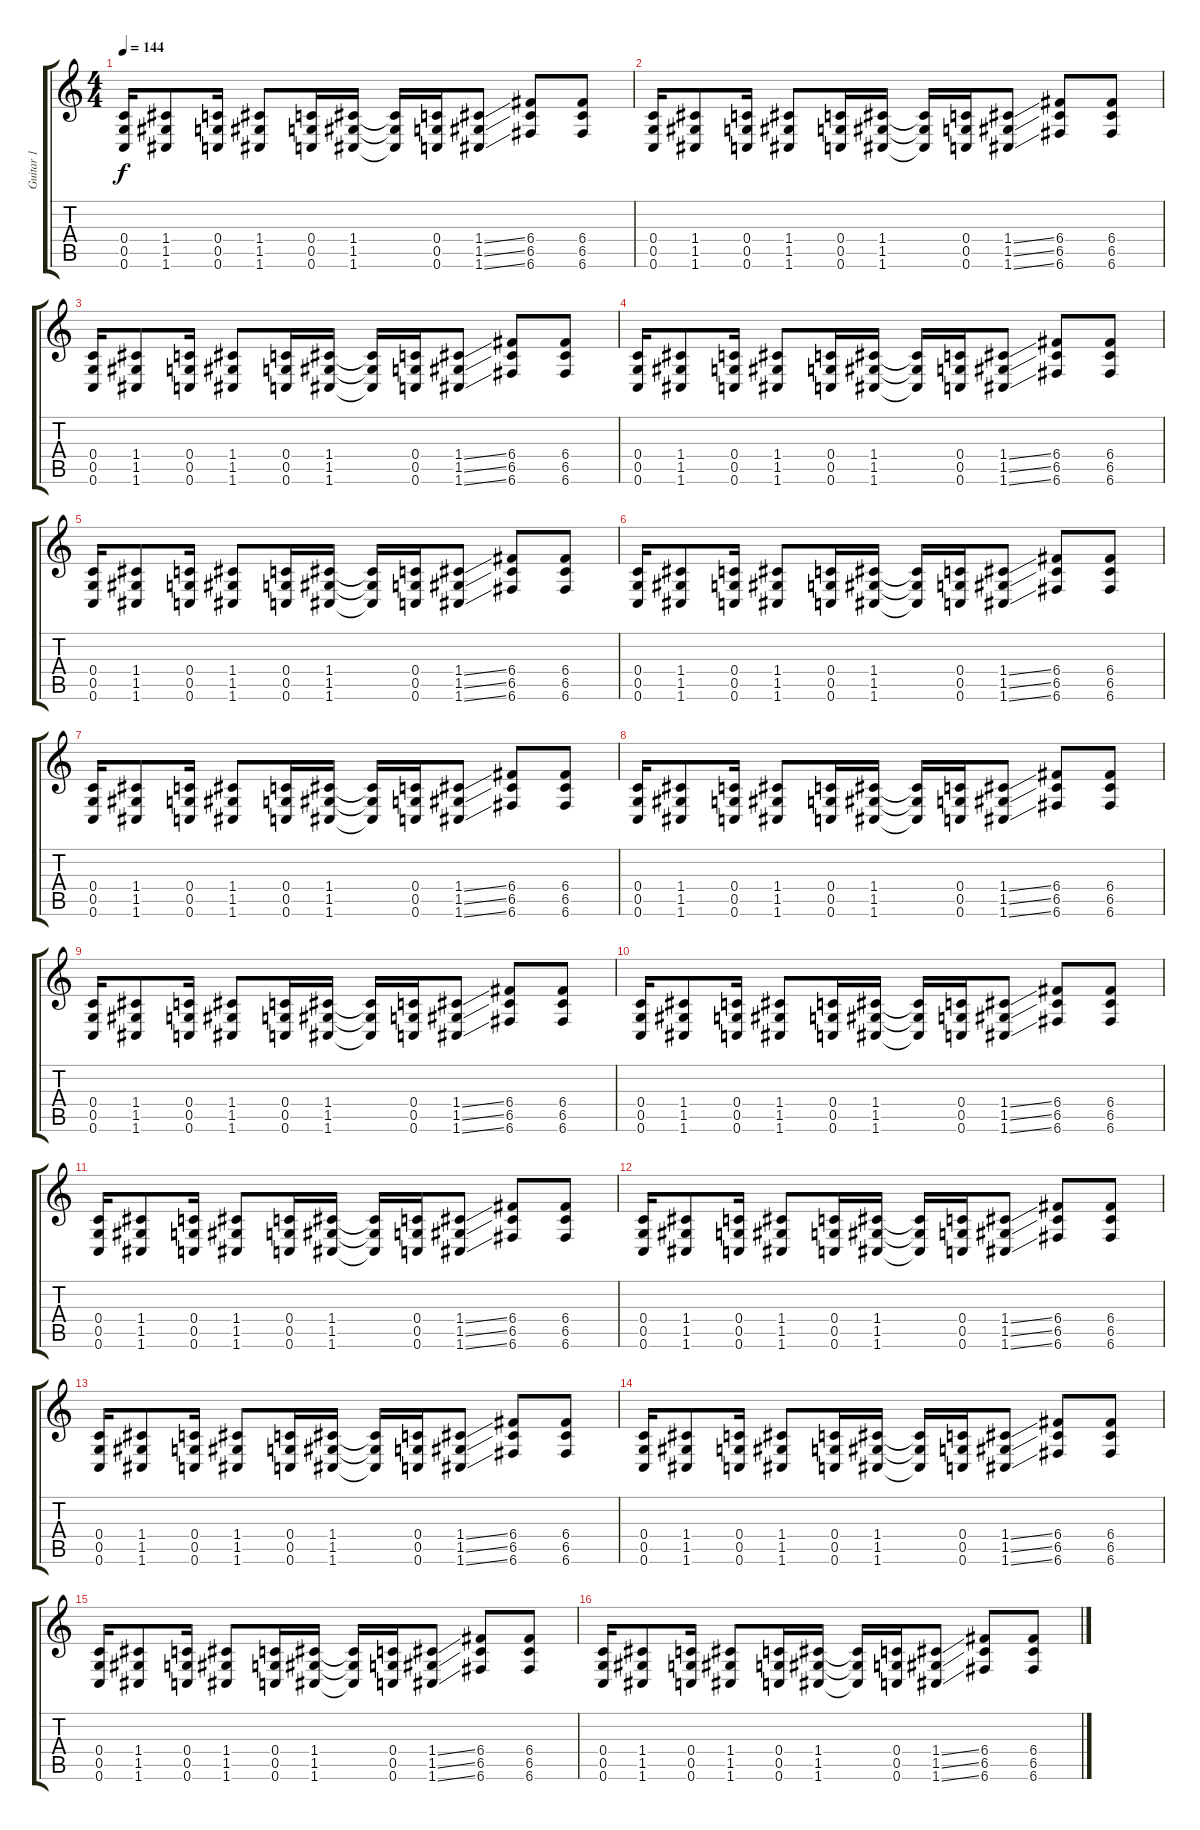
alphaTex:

\track ("Guitar 1" "Guitar 1") {instrument overdrivenguitar}
\staff {score tabs}
\tuning (D4 A3 F3 C3 G2 C2) {hide}
\ts (4 4)
\tempo 144
\clef g2
\ks c
(0.4 0.5 0.6).16{dy f} (1.4 1.5 1.6).8 (0.4 0.5 0.6).16 (1.4 1.5 1.6).8 (0.4 0.5 0.6).16 (1.4 1.5 1.6).16 (1.4{t} 1.5{t} 1.6{t}).16 (0.4 0.5 0.6).16 (1.4{ss} 1.5{ss} 1.6{ss}).8 (6.4 6.5 6.6).8 (6.4 6.5 6.6).8 |
(0.4 0.5 0.6).16 (1.4 1.5 1.6).8 (0.4 0.5 0.6).16 (1.4 1.5 1.6).8 (0.4 0.5 0.6).16 (1.4 1.5 1.6).16 (1.4{t} 1.5{t} 1.6{t}).16 (0.4 0.5 0.6).16 (1.4{ss} 1.5{ss} 1.6{ss}).8 (6.4 6.5 6.6).8 (6.4 6.5 6.6).8 |
(0.4 0.5 0.6).16 (1.4 1.5 1.6).8 (0.4 0.5 0.6).16 (1.4 1.5 1.6).8 (0.4 0.5 0.6).16 (1.4 1.5 1.6).16 (1.4{t} 1.5{t} 1.6{t}).16 (0.4 0.5 0.6).16 (1.4{ss} 1.5{ss} 1.6{ss}).8 (6.4 6.5 6.6).8 (6.4 6.5 6.6).8 |
(0.4 0.5 0.6).16 (1.4 1.5 1.6).8 (0.4 0.5 0.6).16 (1.4 1.5 1.6).8 (0.4 0.5 0.6).16 (1.4 1.5 1.6).16 (1.4{t} 1.5{t} 1.6{t}).16 (0.4 0.5 0.6).16 (1.4{ss} 1.5{ss} 1.6{ss}).8 (6.4 6.5 6.6).8 (6.4 6.5 6.6).8 |
(0.4 0.5 0.6).16 (1.4 1.5 1.6).8 (0.4 0.5 0.6).16 (1.4 1.5 1.6).8 (0.4 0.5 0.6).16 (1.4 1.5 1.6).16 (1.4{t} 1.5{t} 1.6{t}).16 (0.4 0.5 0.6).16 (1.4{ss} 1.5{ss} 1.6{ss}).8 (6.4 6.5 6.6).8 (6.4 6.5 6.6).8 |
(0.4 0.5 0.6).16 (1.4 1.5 1.6).8 (0.4 0.5 0.6).16 (1.4 1.5 1.6).8 (0.4 0.5 0.6).16 (1.4 1.5 1.6).16 (1.4{t} 1.5{t} 1.6{t}).16 (0.4 0.5 0.6).16 (1.4{ss} 1.5{ss} 1.6{ss}).8 (6.4 6.5 6.6).8 (6.4 6.5 6.6).8 |
(0.4 0.5 0.6).16 (1.4 1.5 1.6).8 (0.4 0.5 0.6).16 (1.4 1.5 1.6).8 (0.4 0.5 0.6).16 (1.4 1.5 1.6).16 (1.4{t} 1.5{t} 1.6{t}).16 (0.4 0.5 0.6).16 (1.4{ss} 1.5{ss} 1.6{ss}).8 (6.4 6.5 6.6).8 (6.4 6.5 6.6).8 |
(0.4 0.5 0.6).16 (1.4 1.5 1.6).8 (0.4 0.5 0.6).16 (1.4 1.5 1.6).8 (0.4 0.5 0.6).16 (1.4 1.5 1.6).16 (1.4{t} 1.5{t} 1.6{t}).16 (0.4 0.5 0.6).16 (1.4{ss} 1.5{ss} 1.6{ss}).8 (6.4 6.5 6.6).8 (6.4 6.5 6.6).8 |
(0.4 0.5 0.6).16 (1.4 1.5 1.6).8 (0.4 0.5 0.6).16 (1.4 1.5 1.6).8 (0.4 0.5 0.6).16 (1.4 1.5 1.6).16 (1.4{t} 1.5{t} 1.6{t}).16 (0.4 0.5 0.6).16 (1.4{ss} 1.5{ss} 1.6{ss}).8 (6.4 6.5 6.6).8 (6.4 6.5 6.6).8 |
(0.4 0.5 0.6).16 (1.4 1.5 1.6).8 (0.4 0.5 0.6).16 (1.4 1.5 1.6).8 (0.4 0.5 0.6).16 (1.4 1.5 1.6).16 (1.4{t} 1.5{t} 1.6{t}).16 (0.4 0.5 0.6).16 (1.4{ss} 1.5{ss} 1.6{ss}).8 (6.4 6.5 6.6).8 (6.4 6.5 6.6).8 |
(0.4 0.5 0.6).16 (1.4 1.5 1.6).8 (0.4 0.5 0.6).16 (1.4 1.5 1.6).8 (0.4 0.5 0.6).16 (1.4 1.5 1.6).16 (1.4{t} 1.5{t} 1.6{t}).16 (0.4 0.5 0.6).16 (1.4{ss} 1.5{ss} 1.6{ss}).8 (6.4 6.5 6.6).8 (6.4 6.5 6.6).8 |
(0.4 0.5 0.6).16 (1.4 1.5 1.6).8 (0.4 0.5 0.6).16 (1.4 1.5 1.6).8 (0.4 0.5 0.6).16 (1.4 1.5 1.6).16 (1.4{t} 1.5{t} 1.6{t}).16 (0.4 0.5 0.6).16 (1.4{ss} 1.5{ss} 1.6{ss}).8 (6.4 6.5 6.6).8 (6.4 6.5 6.6).8 |
(0.4 0.5 0.6).16 (1.4 1.5 1.6).8 (0.4 0.5 0.6).16 (1.4 1.5 1.6).8 (0.4 0.5 0.6).16 (1.4 1.5 1.6).16 (1.4{t} 1.5{t} 1.6{t}).16 (0.4 0.5 0.6).16 (1.4{ss} 1.5{ss} 1.6{ss}).8 (6.4 6.5 6.6).8 (6.4 6.5 6.6).8 |
(0.4 0.5 0.6).16 (1.4 1.5 1.6).8 (0.4 0.5 0.6).16 (1.4 1.5 1.6).8 (0.4 0.5 0.6).16 (1.4 1.5 1.6).16 (1.4{t} 1.5{t} 1.6{t}).16 (0.4 0.5 0.6).16 (1.4{ss} 1.5{ss} 1.6{ss}).8 (6.4 6.5 6.6).8 (6.4 6.5 6.6).8 |
(0.4 0.5 0.6).16 (1.4 1.5 1.6).8 (0.4 0.5 0.6).16 (1.4 1.5 1.6).8 (0.4 0.5 0.6).16 (1.4 1.5 1.6).16 (1.4{t} 1.5{t} 1.6{t}).16 (0.4 0.5 0.6).16 (1.4{ss} 1.5{ss} 1.6{ss}).8 (6.4 6.5 6.6).8 (6.4 6.5 6.6).8 |
(0.4 0.5 0.6).16 (1.4 1.5 1.6).8 (0.4 0.5 0.6).16 (1.4 1.5 1.6).8 (0.4 0.5 0.6).16 (1.4 1.5 1.6).16 (1.4{t} 1.5{t} 1.6{t}).16 (0.4 0.5 0.6).16 (1.4{ss} 1.5{ss} 1.6{ss}).8 (6.4 6.5 6.6).8 (6.4 6.5 6.6).8
